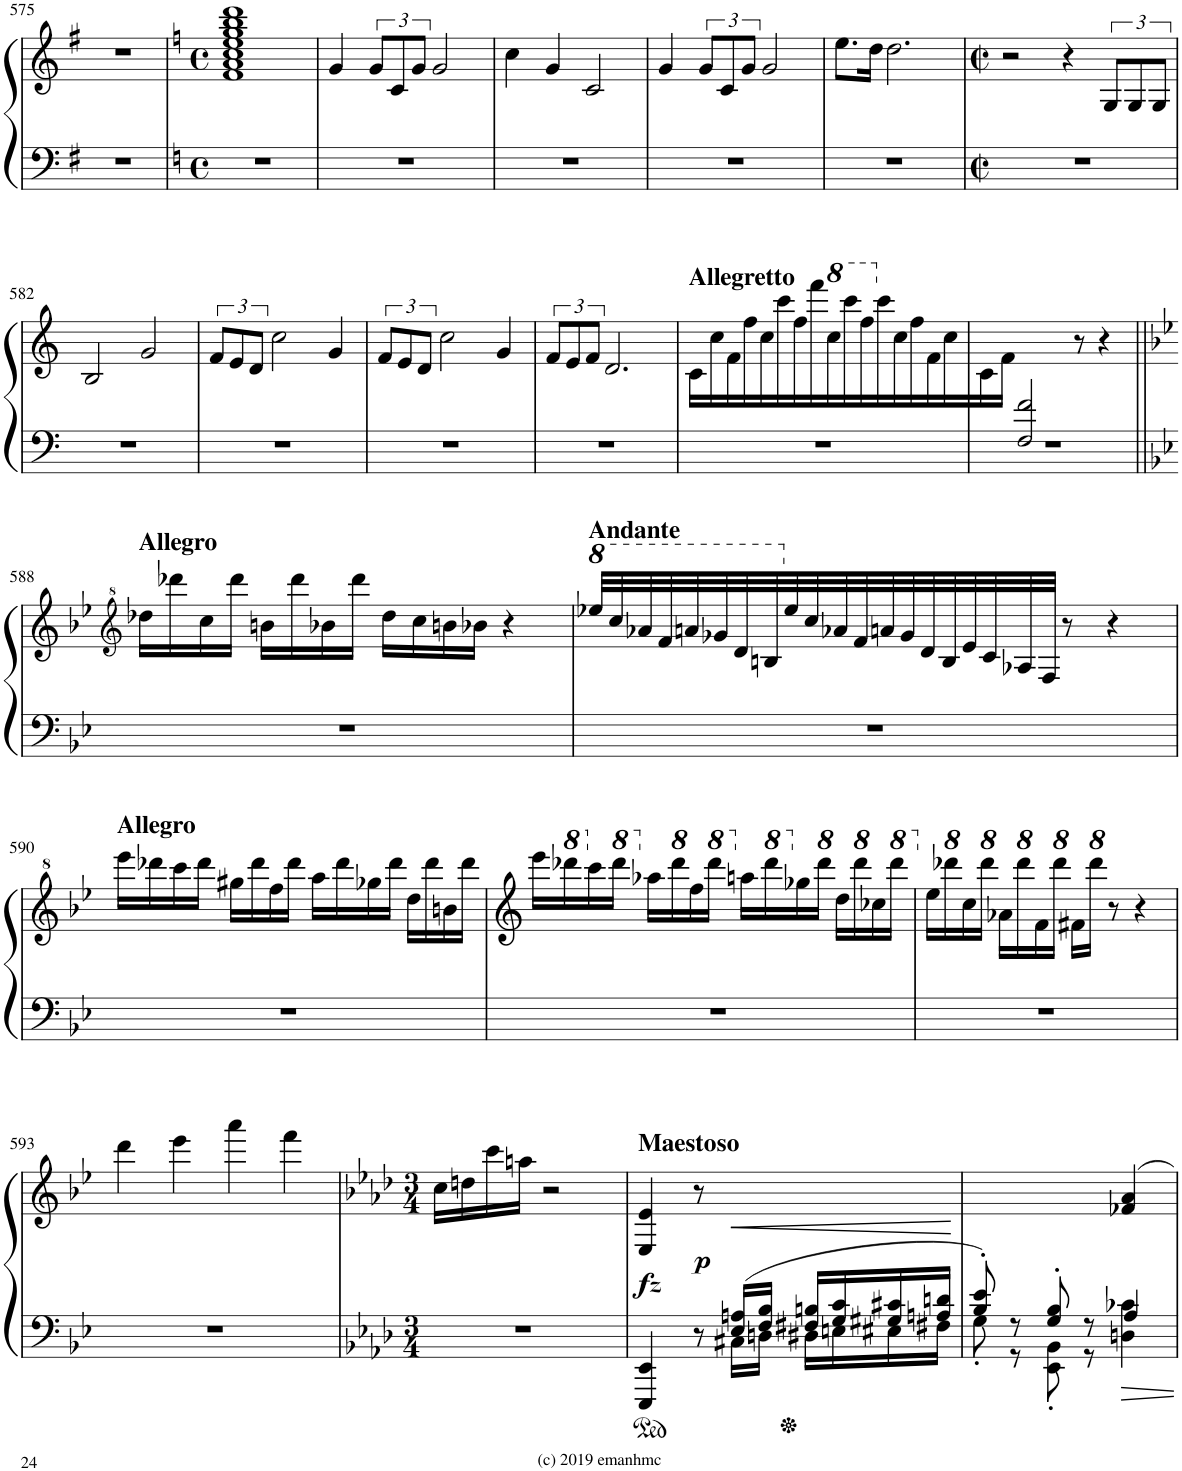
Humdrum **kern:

**kern	**kern	**dynam
*part1	*part1	*part1
*staff2	*staff1	*staff1/2
*I"Piano	*	*
*I'Pno.	*	*
!!LO:PB:g=z
*clefF4	*clefG2	*
*k[f#]	*k[f#]	*
*M2/4	*M2/4	*
=575	=575	=575
2r	2r	.
=576	=576	=576
*k[]	*k[]	*
*M4/4	*M4/4	*
*met(c)	*met(c)	*
1r	1f 1a 1cc 1ee 1gg 1bb 1ddd	.
=577	=577	=577
1r	4g/	.
.	12g/L	.
.	12c/	.
.	12g/J	.
.	2g/	.
=578	=578	=578
1r	4cc\	.
.	4g/	.
.	2c/	.
=579	=579	=579
1r	4g/	.
.	12g/L	.
.	12c/	.
.	12g/J	.
.	2g/	.
=580	=580	=580
1r	8.ee\L	.
.	16dd\Jk	.
.	2.dd\	.
=581	=581	=581
*M2/2	*M2/2	*
*met(c|)	*met(c|)	*
1r	2r	.
.	4r	.
.	12G/L	.
.	12G/	.
.	12G/J	.
!!LO:LB:g=z
=582	=582	=582
1r	2B/	.
.	2g/	.
=583	=583	=583
1r	12f/L	.
.	12e/	.
.	12d/J	.
.	2cc\	.
.	4g/	.
=584	=584	=584
1r	12f/L	.
.	12e/	.
.	12d/J	.
.	2cc\	.
.	4g/	.
=585	=585	=585
1r	12f/L	.
.	12e/	.
.	12f/J	.
.	2.d/	.
=586	=586	=586
!	!LO:TX:a:B:t=Allegretto	!
1r	16c\LL	.
.	16cc\	.
.	16f\	.
.	16ff\	.
.	16cc\	.
.	16ccc\	.
.	16ff\	.
.	16fff\	.
*	*8va	*
.	16ccc\	.
.	16cccc\	.
.	16fff\	.
*	*X8va	*
.	16ccc\	.
.	16cc\	.
.	16ff\	.
.	16f\	.
.	16cc\	.
=587	=587	=587
*^	*	*
8ryy	1r	16c\	.
.	.	16f\JJ	.
2F/ 2f/	.	2ryy	.
4.ryy	.	8r	.
.	.	4r	.
*v	*v	*	*
!!LO:LB:g=z
=588||	=588||	=588||
*	*clefG^2	*
*k[b-e-]	*k[b-e-]	*
!	!LO:TX:a:B:t=Allegro	!
1r	16ddd-X\LL	.
.	16dddd-X\	.
.	16ccc\	.
.	16dddd-\JJ	.
.	16bbn\LL	.
.	16dddd-\	.
.	16bb-X\	.
.	16dddd-\JJ	.
.	16ddd-\LL	.
.	16ccc\	.
.	16bbn\	.
.	16bb-X\JJ	.
.	4r	.
=589	=589	=589
*	*8va	*
!	!LO:TX:a:B:t=Andante	!
1r	32eeee-X/LLL	.
.	32cccc/	.
.	32aaa-X/	.
.	32fff/	.
.	32aaan/	.
.	32ggg-X/	.
.	32ddd/	.
.	32bbn/	.
*	*X8va	*
.	32eee-/	.
.	32ccc/	.
.	32aa-X/	.
.	32ff/	.
.	32aan/	.
.	32gg-/	.
.	32dd/	.
.	32b/	.
.	32ee-/	.
.	32cc/	.
.	32a-X/	.
.	32f/JJJ	.
.	8r	.
.	4r	.
!!LO:LB:g=z
=590	=590	=590
!	!LO:TX:a:B:t=Allegro	!
1r	16eeee-\LL	.
.	16dddd-X\	.
.	16cccc\	.
.	16dddd-\JJ	.
.	16ggg#X\LL	.
.	16dddd-\	.
.	16fff\	.
.	16dddd-\JJ	.
.	16aaa\LL	.
.	16dddd-\	.
.	16ggg-X\	.
.	16dddd-\JJ	.
.	16ddd\LL	.
.	16dddd-\	.
.	16bbn\	.
.	16dddd-\JJ	.
=591	=591	=591
1r	16eee-\LL	.
*	*8va	*
.	16dddd-X\	.
*	*X8va	*
.	16ccc\	.
*	*8va	*
.	16dddd-\JJ	.
*	*X8va	*
.	16aa-X\LL	.
*	*8va	*
.	16dddd-\	.
*	*X8va	*
.	16ff\	.
*	*8va	*
.	16dddd-\JJ	.
*	*X8va	*
.	16aan\LL	.
*	*8va	*
.	16dddd-\	.
*	*X8va	*
.	16gg-X\	.
*	*8va	*
.	16dddd-\JJ	.
*	*X8va	*
.	16dd\LL	.
*	*8va	*
.	16dddd-\	.
*	*X8va	*
.	16cc-X\	.
*	*8va	*
.	16dddd-\JJ	.
=592	=592	=592
*	*X8va	*
1r	16ee-\LL	.
*	*8va	*
.	16dddd-X\	.
*	*X8va	*
.	16cc\	.
*	*8va	*
.	16dddd-\JJ	.
*	*X8va	*
.	16a-X\LL	.
*	*8va	*
.	16dddd-\	.
*	*X8va	*
.	16f\	.
*	*8va	*
.	16dddd-\JJ	.
*	*X8va	*
.	16f#X\LL	.
*	*8va	*
.	16dddd-\JJ	.
*	*X8va	*
.	8r	.
.	4r	.
!!LO:LB:g=z
=593	=593	=593
1r	4ddd\	.
.	4eee-\	.
.	4aaa\	.
.	4fff\	.
=594	=594	=594
*k[b-e-a-d-]	*k[b-e-a-d-]	*
*M3/4	*M3/4	*
2.r	16cc\LL	.
.	16ddn\	.
.	16ccc\	.
.	16aan\JJ	.
.	2r	.
=595	=595	=595
*^	*	*
!	!	!LO:TX:a:B:t=Maestoso	!
!	!	!	!LO:DY:b
4EEE-/ 4EE-/	4.ryy	4E-/ 4e-/	fz
!	!	!	!LO:DY:a=2
8r	.	8r	p
16E-/ 16An/LL	16C#X\LL	8ryy	.
16F/ 16B-/JJ	16Dn\JJ	.	.
16F#X/ 16Bn/LL	16D#X\LL	4ryy	.
16G/ 16c/	16En\	.	.
16G#X/ 16c#X/	16E#X\	.	.
16An/ 16dn/JJ	16F#X\JJ	.	.
=596	=596	=596	=596
8B-/' 8e-/'	8G'<\	2ryy	.
8r	8r	.	.
8G/' 8B-/'	8EE-\'< 8BB-\'<	.	.
8r	8r	.	.
4A-/	4Dn\ 4c-X\	4f-X/ 4a-/	.
*v	*v	*	*
=	=	=
*-	*-	*-
